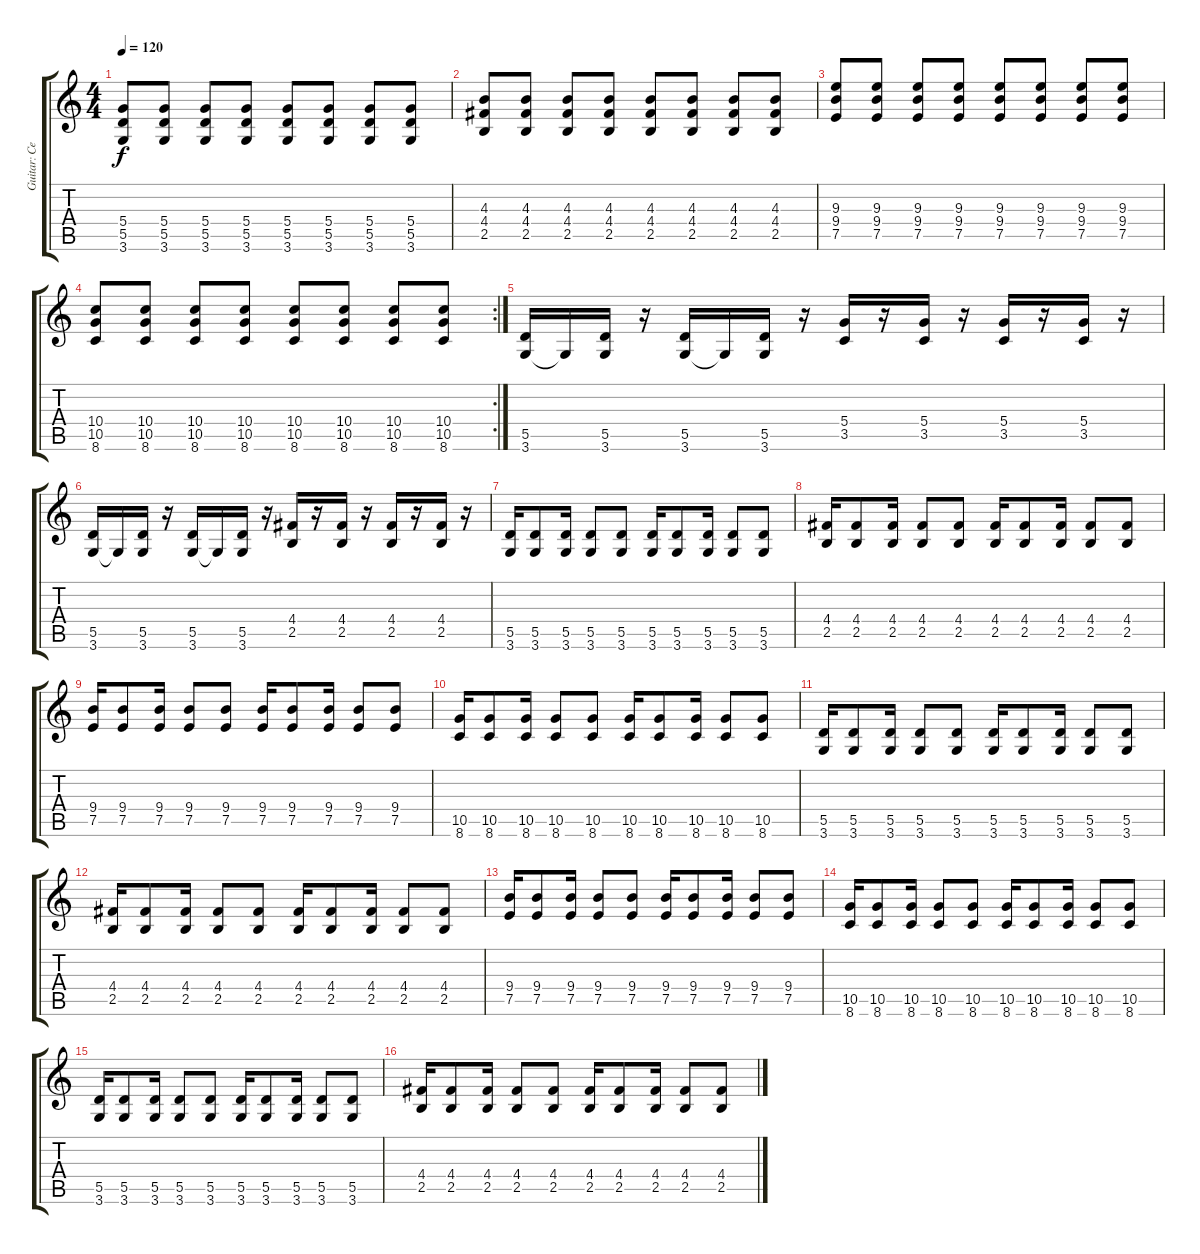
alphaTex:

\track ("Guitar: Серёга" "Guitar: Се") {instrument overdrivenguitar}
\staff {score tabs}
\tuning (E4 B3 G3 D3 A2 E2) {hide}
\ts (4 4)
\tempo 120
\clef g2
\ks c
(5.4 5.5 3.6).8{dy f} (5.4 5.5 3.6).8 (5.4 5.5 3.6).8 (5.4 5.5 3.6).8 (5.4 5.5 3.6).8 (5.4 5.5 3.6).8 (5.4 5.5 3.6).8 (5.4 5.5 3.6).8 |
(4.3 4.4 2.5).8 (4.3 4.4 2.5).8 (4.3 4.4 2.5).8 (4.3 4.4 2.5).8 (4.3 4.4 2.5).8 (4.3 4.4 2.5).8 (4.3 4.4 2.5).8 (4.3 4.4 2.5).8 |
(9.3 9.4 7.5).8 (9.3 9.4 7.5).8 (9.3 9.4 7.5).8 (9.3 9.4 7.5).8 (9.3 9.4 7.5).8 (9.3 9.4 7.5).8 (9.3 9.4 7.5).8 (9.3 9.4 7.5).8 |
\rc 2
(10.4 10.5 8.6).8 (10.4 10.5 8.6).8 (10.4 10.5 8.6).8 (10.4 10.5 8.6).8 (10.4 10.5 8.6).8 (10.4 10.5 8.6).8 (10.4 10.5 8.6).8 (10.4 10.5 8.6).8 |
(5.5 3.6).16 3.6{t}.16 (5.5 3.6).16 r.16 (5.5 3.6).16 3.6{t}.16 (5.5 3.6).16 r.16 (5.4 3.5).16 r.16 (5.4 3.5).16 r.16 (5.4 3.5).16 r.16 (5.4 3.5).16 r.16 |
(5.5 3.6).16 3.6{t}.16 (5.5 3.6).16 r.16 (5.5 3.6).16 3.6{t}.16 (5.5 3.6).16 r.16 (4.4 2.5).16 r.16 (4.4 2.5).16 r.16 (4.4 2.5).16 r.16 (4.4 2.5).16 r.16 |
(5.5 3.6).16 (5.5 3.6).8 (5.5 3.6).16 (5.5 3.6).8 (5.5 3.6).8 (5.5 3.6).16 (5.5 3.6).8 (5.5 3.6).16 (5.5 3.6).8 (5.5 3.6).8 |
(4.4 2.5).16 (4.4 2.5).8 (4.4 2.5).16 (4.4 2.5).8 (4.4 2.5).8 (4.4 2.5).16 (4.4 2.5).8 (4.4 2.5).16 (4.4 2.5).8 (4.4 2.5).8 |
(9.4 7.5).16 (9.4 7.5).8 (9.4 7.5).16 (9.4 7.5).8 (9.4 7.5).8 (9.4 7.5).16 (9.4 7.5).8 (9.4 7.5).16 (9.4 7.5).8 (9.4 7.5).8 |
(10.5 8.6).16 (10.5 8.6).8 (10.5 8.6).16 (10.5 8.6).8 (10.5 8.6).8 (10.5 8.6).16 (10.5 8.6).8 (10.5 8.6).16 (10.5 8.6).8 (10.5 8.6).8 |
(5.5 3.6).16 (5.5 3.6).8 (5.5 3.6).16 (5.5 3.6).8 (5.5 3.6).8 (5.5 3.6).16 (5.5 3.6).8 (5.5 3.6).16 (5.5 3.6).8 (5.5 3.6).8 |
(4.4 2.5).16 (4.4 2.5).8 (4.4 2.5).16 (4.4 2.5).8 (4.4 2.5).8 (4.4 2.5).16 (4.4 2.5).8 (4.4 2.5).16 (4.4 2.5).8 (4.4 2.5).8 |
(9.4 7.5).16 (9.4 7.5).8 (9.4 7.5).16 (9.4 7.5).8 (9.4 7.5).8 (9.4 7.5).16 (9.4 7.5).8 (9.4 7.5).16 (9.4 7.5).8 (9.4 7.5).8 |
(10.5 8.6).16 (10.5 8.6).8 (10.5 8.6).16 (10.5 8.6).8 (10.5 8.6).8 (10.5 8.6).16 (10.5 8.6).8 (10.5 8.6).16 (10.5 8.6).8 (10.5 8.6).8 |
(5.5 3.6).16 (5.5 3.6).8 (5.5 3.6).16 (5.5 3.6).8 (5.5 3.6).8 (5.5 3.6).16 (5.5 3.6).8 (5.5 3.6).16 (5.5 3.6).8 (5.5 3.6).8 |
(4.4 2.5).16 (4.4 2.5).8 (4.4 2.5).16 (4.4 2.5).8 (4.4 2.5).8 (4.4 2.5).16 (4.4 2.5).8 (4.4 2.5).16 (4.4 2.5).8 (4.4 2.5).8
